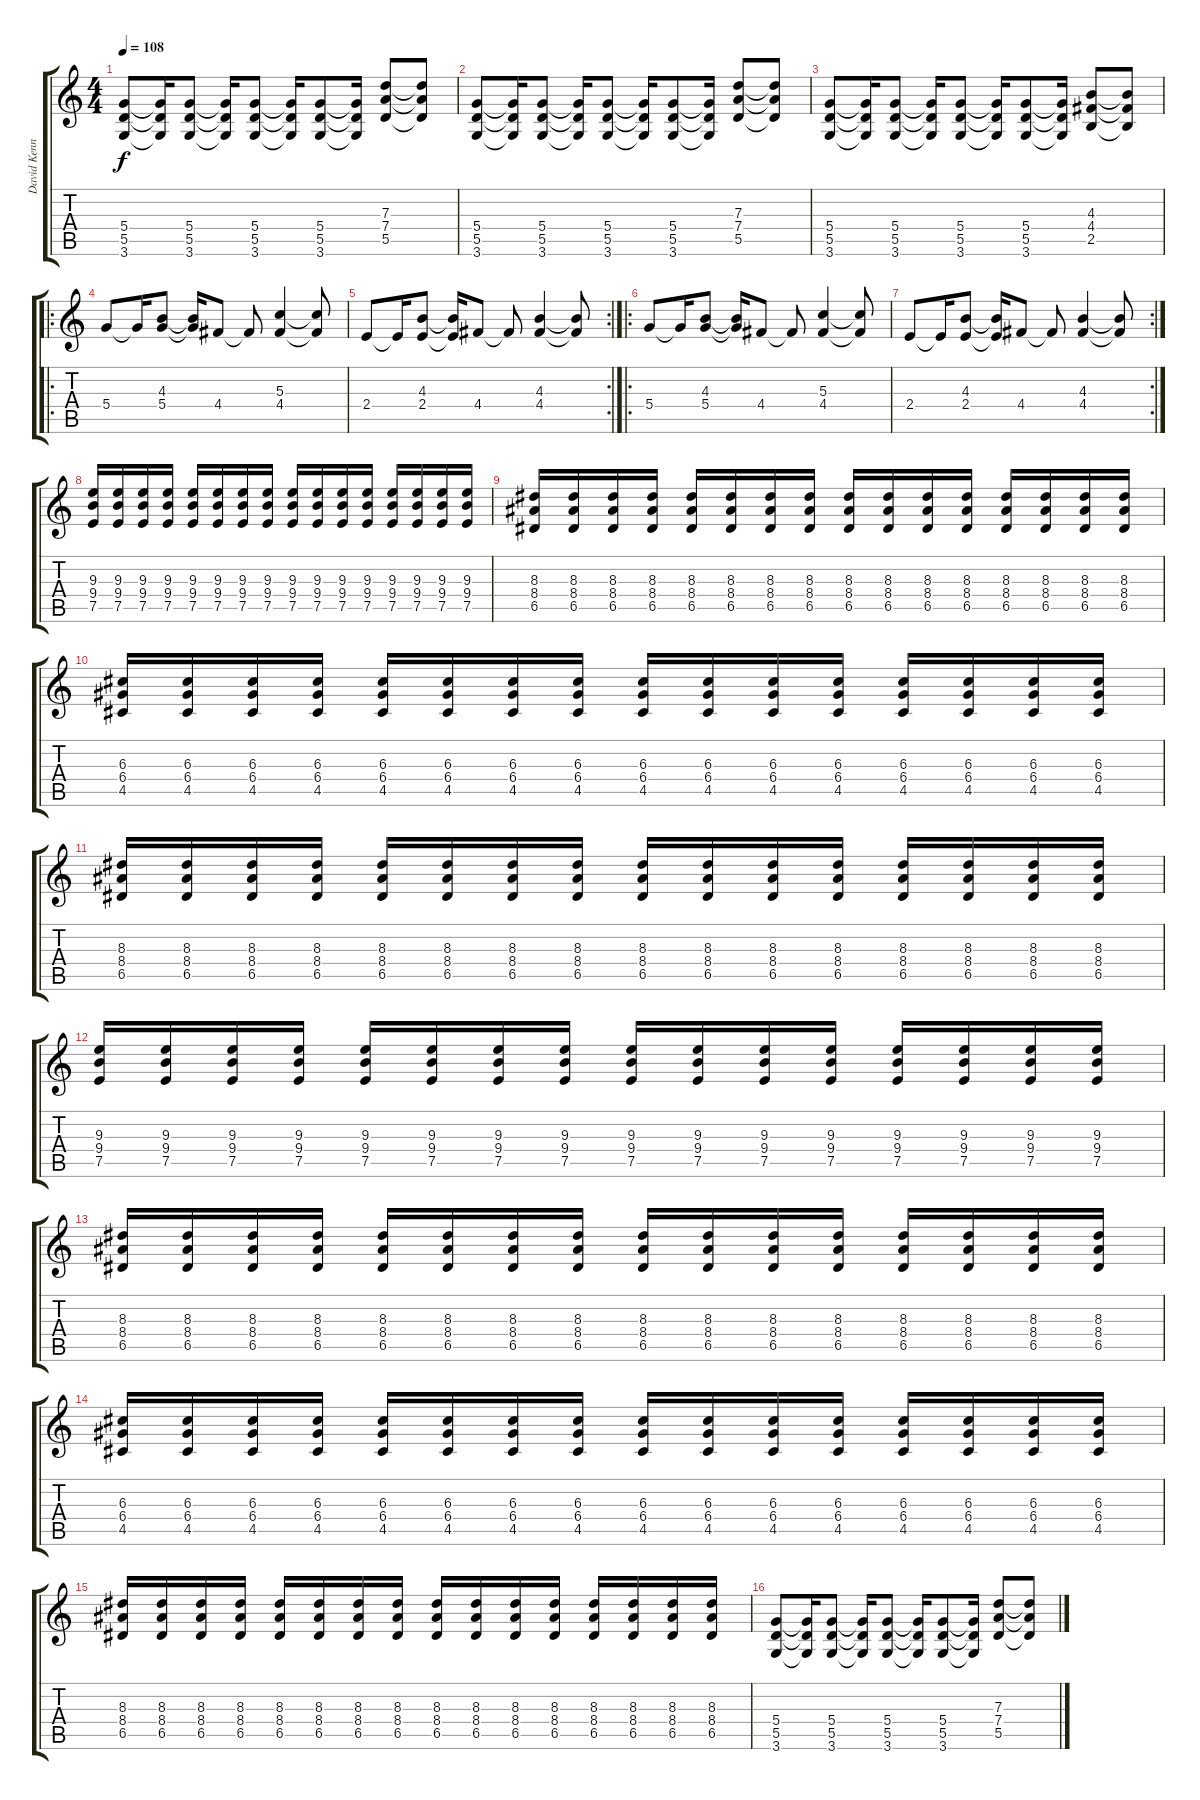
\track ("David Kennedy" "David Kenn") {instrument acousticguitarnylon}
\staff {score tabs}
\tuning (E4 B3 G3 D3 A2 E2) {hide}
\ts (4 4)
\tempo 108
\clef g2
\ks c
(5.4 5.5 3.6).8{dy f} (5.4{t} 5.5{t} 3.6{t}).16 (5.4 5.5 3.6).8 (5.4{t} 5.5{t} 3.6{t}).16 (5.4 5.5 3.6).8 (5.4{t} 5.5{t} 3.6{t}).16 (5.4 5.5 3.6).8 (5.4{t} 5.5{t} 3.6{t}).16 (7.3 7.4 5.5).8 (7.3{t} 7.4{t} 5.5{t}).8 |
(5.4 5.5 3.6).8 (5.4{t} 5.5{t} 3.6{t}).16 (5.4 5.5 3.6).8 (5.4{t} 5.5{t} 3.6{t}).16 (5.4 5.5 3.6).8 (5.4{t} 5.5{t} 3.6{t}).16 (5.4 5.5 3.6).8 (5.4{t} 5.5{t} 3.6{t}).16 (7.3 7.4 5.5).8 (7.3{t} 7.4{t} 5.5{t}).8 |
(5.4 5.5 3.6).8 (5.4{t} 5.5{t} 3.6{t}).16 (5.4 5.5 3.6).8 (5.4{t} 5.5{t} 3.6{t}).16 (5.4 5.5 3.6).8 (5.4{t} 5.5{t} 3.6{t}).16 (5.4 5.5 3.6).8 (5.4{t} 5.5{t} 3.6{t}).16 (4.3 4.4 2.5).8 (4.3{t} 4.4{t} 2.5{t}).8 |
\ro
5.4.8{instrument acousticguitarnylon} 5.4{t}.16 (4.3 5.4).8 (4.3{t} 5.4{t}).16 4.4.8 4.4{t}.8 (5.3 4.4).4 (5.3{t} 4.4{t}).8 |
\rc 2
2.4.8 2.4{t}.16 (4.3 2.4).8 (4.3{t} 2.4{t}).16 4.4.8 4.4{t}.8 (4.3 4.4).4 (4.3{t} 4.4{t}).8 |
\ro
5.4.8 5.4{t}.16 (4.3 5.4).8 (4.3{t} 5.4{t}).16 4.4.8 4.4{t}.8 (5.3 4.4).4 (5.3{t} 4.4{t}).8 |
\rc 2
2.4.8 2.4{t}.16 (4.3 2.4).8 (4.3{t} 2.4{t}).16 4.4.8 4.4{t}.8 (4.3 4.4).4 (4.3{t} 4.4{t}).8 |
(9.3 9.4 7.5).16{volume 8 instrument overdrivenguitar} (9.3 9.4 7.5).16 (9.3 9.4 7.5).16 (9.3 9.4 7.5).16 (9.3 9.4 7.5).16 (9.3 9.4 7.5).16 (9.3 9.4 7.5).16 (9.3 9.4 7.5).16 (9.3 9.4 7.5).16 (9.3 9.4 7.5).16 (9.3 9.4 7.5).16 (9.3 9.4 7.5).16 (9.3 9.4 7.5).16 (9.3 9.4 7.5).16 (9.3 9.4 7.5).16 (9.3 9.4 7.5).16 |
(8.3 8.4 6.5).16 (8.3 8.4 6.5).16 (8.3 8.4 6.5).16 (8.3 8.4 6.5).16 (8.3 8.4 6.5).16 (8.3 8.4 6.5).16 (8.3 8.4 6.5).16 (8.3 8.4 6.5).16 (8.3 8.4 6.5).16 (8.3 8.4 6.5).16 (8.3 8.4 6.5).16 (8.3 8.4 6.5).16 (8.3 8.4 6.5).16 (8.3 8.4 6.5).16 (8.3 8.4 6.5).16 (8.3 8.4 6.5).16 |
(6.3 6.4 4.5).16 (6.3 6.4 4.5).16 (6.3 6.4 4.5).16 (6.3 6.4 4.5).16 (6.3 6.4 4.5).16 (6.3 6.4 4.5).16 (6.3 6.4 4.5).16 (6.3 6.4 4.5).16 (6.3 6.4 4.5).16 (6.3 6.4 4.5).16 (6.3 6.4 4.5).16 (6.3 6.4 4.5).16 (6.3 6.4 4.5).16 (6.3 6.4 4.5).16 (6.3 6.4 4.5).16 (6.3 6.4 4.5).16 |
(8.3 8.4 6.5).16 (8.3 8.4 6.5).16 (8.3 8.4 6.5).16 (8.3 8.4 6.5).16 (8.3 8.4 6.5).16 (8.3 8.4 6.5).16 (8.3 8.4 6.5).16 (8.3 8.4 6.5).16 (8.3 8.4 6.5).16 (8.3 8.4 6.5).16 (8.3 8.4 6.5).16 (8.3 8.4 6.5).16 (8.3 8.4 6.5).16 (8.3 8.4 6.5).16 (8.3 8.4 6.5).16 (8.3 8.4 6.5).16 |
(9.3 9.4 7.5).16{volume 8 instrument overdrivenguitar} (9.3 9.4 7.5).16 (9.3 9.4 7.5).16 (9.3 9.4 7.5).16 (9.3 9.4 7.5).16 (9.3 9.4 7.5).16 (9.3 9.4 7.5).16 (9.3 9.4 7.5).16 (9.3 9.4 7.5).16 (9.3 9.4 7.5).16 (9.3 9.4 7.5).16 (9.3 9.4 7.5).16 (9.3 9.4 7.5).16 (9.3 9.4 7.5).16 (9.3 9.4 7.5).16 (9.3 9.4 7.5).16 |
(8.3 8.4 6.5).16 (8.3 8.4 6.5).16 (8.3 8.4 6.5).16 (8.3 8.4 6.5).16 (8.3 8.4 6.5).16 (8.3 8.4 6.5).16 (8.3 8.4 6.5).16 (8.3 8.4 6.5).16 (8.3 8.4 6.5).16 (8.3 8.4 6.5).16 (8.3 8.4 6.5).16 (8.3 8.4 6.5).16 (8.3 8.4 6.5).16 (8.3 8.4 6.5).16 (8.3 8.4 6.5).16 (8.3 8.4 6.5).16 |
(6.3 6.4 4.5).16 (6.3 6.4 4.5).16 (6.3 6.4 4.5).16 (6.3 6.4 4.5).16 (6.3 6.4 4.5).16 (6.3 6.4 4.5).16 (6.3 6.4 4.5).16 (6.3 6.4 4.5).16 (6.3 6.4 4.5).16 (6.3 6.4 4.5).16 (6.3 6.4 4.5).16 (6.3 6.4 4.5).16 (6.3 6.4 4.5).16 (6.3 6.4 4.5).16 (6.3 6.4 4.5).16 (6.3 6.4 4.5).16 |
(8.3 8.4 6.5).16 (8.3 8.4 6.5).16 (8.3 8.4 6.5).16 (8.3 8.4 6.5).16 (8.3 8.4 6.5).16 (8.3 8.4 6.5).16 (8.3 8.4 6.5).16 (8.3 8.4 6.5).16 (8.3 8.4 6.5).16 (8.3 8.4 6.5).16 (8.3 8.4 6.5).16 (8.3 8.4 6.5).16 (8.3 8.4 6.5).16 (8.3 8.4 6.5).16 (8.3 8.4 6.5).16 (8.3 8.4 6.5).16 |
(5.4 5.5 3.6).8 (5.4{t} 5.5{t} 3.6{t}).16 (5.4 5.5 3.6).8 (5.4{t} 5.5{t} 3.6{t}).16 (5.4 5.5 3.6).8 (5.4{t} 5.5{t} 3.6{t}).16 (5.4 5.5 3.6).8 (5.4{t} 5.5{t} 3.6{t}).16 (7.3 7.4 5.5).8 (7.3{t} 7.4{t} 5.5{t}).8
